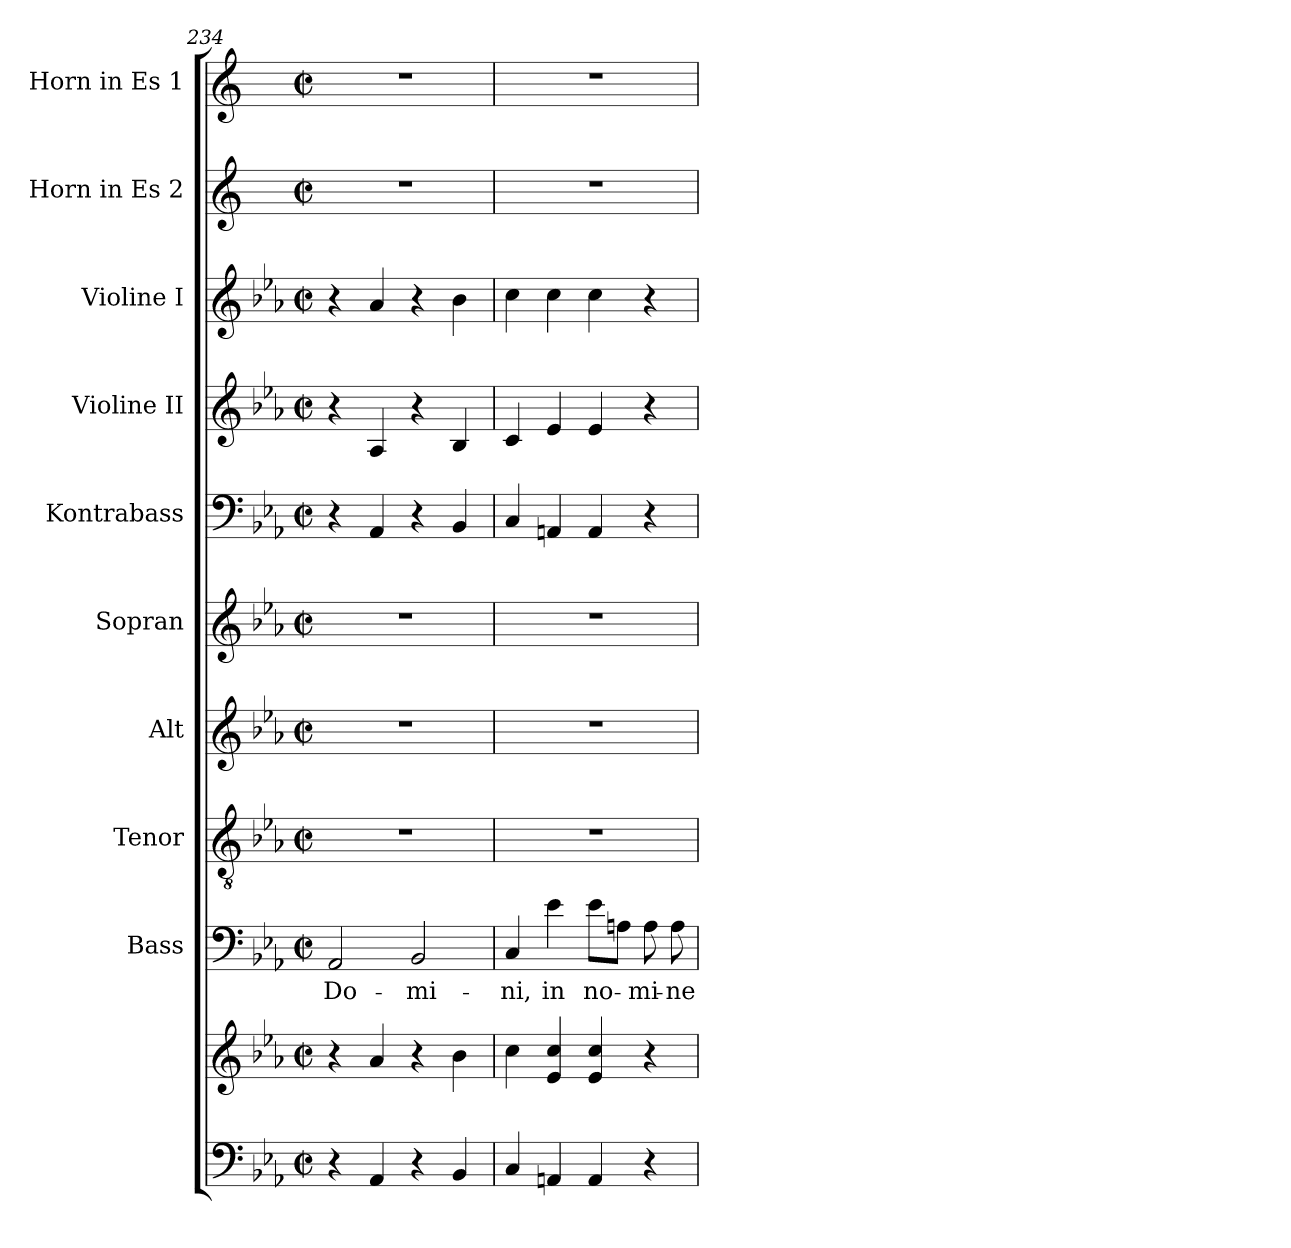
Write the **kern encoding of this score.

**kern	**kern	**kern	**text	**kern	**kern	**kern	**kern	**kern	**kern	**kern	**kern
*part10	*part10	*part9	*part9	*part8	*part7	*part6	*part5	*part4	*part3	*part2	*part1
*staff11	*staff10	*staff9	*staff9	*staff8	*staff7	*staff6	*staff5	*staff4	*staff3	*staff2	*staff1
*	*	*I"Bass	*	*I"Tenor	*I"Alt	*I"Sopran	*I"Kontrabass	*I"Violine II	*I"Violine I	*I"Horn in Es 2	*I"Horn in Es 1
*	*	*I'B.	*	*I'T.	*I'A.	*I'S.	*I'Kb.	*I'Vl. II	*I'Vl. I	*I'Hr. Es 2	*I'Hr. Es 1
*clefF4	*clefG2	*clefF4	*	*clefGv2	*clefG2	*clefG2	*clefF4	*clefG2	*clefG2	*clefG2	*clefG2
*	*	*	*	*	*	*	*ITrd7c12	*	*	*ITrd5c9	*ITrd5c9
*k[b-e-a-]	*k[b-e-a-]	*k[b-e-a-]	*	*k[b-e-a-]	*k[b-e-a-]	*k[b-e-a-]	*k[b-e-a-]	*k[b-e-a-]	*k[b-e-a-]	*k[b-e-a-]	*k[b-e-a-]
*E-:	*E-:	*E-:	*	*E-:	*E-:	*E-:	*E-:	*E-:	*E-:	*E-:	*E-:
*M2/2	*M2/2	*M2/2	*	*M2/2	*M2/2	*M2/2	*M2/2	*M2/2	*M2/2	*M2/2	*M2/2
*met(c|)	*met(c|)	*met(c|)	*	*met(c|)	*met(c|)	*met(c|)	*met(c|)	*met(c|)	*met(c|)	*met(c|)	*met(c|)
=234	=234	=234	=234	=234	=234	=234	=234	=234	=234	=234	=234
!	!	!	!LO:LY:b	!	!	!	!	!	!	!	!
4r	4r	2AA-/	Do-	1r	1r	1r	4r	4r	4r	1r	1r
4AA-/	4a-/	.	.	.	.	.	4AAA-/	4A-/	4a-/	.	.
!	!	!	!LO:LY:b	!	!	!	!	!	!	!	!
4r	4r	2BB-/	-mi-	.	.	.	4r	4r	4r	.	.
4BB-/	4b-\	.	.	.	.	.	4BBB-/	4B-/	4b-\	.	.
!!LO:PB:g=z
=235	=235	=235	=235	=235	=235	=235	=235	=235	=235	=235	=235
!	!	!	!LO:LY:b	!	!	!	!	!	!	!	!
4C/	4cc\	4C/	-ni,	1r	1r	1r	4CC/	4c/	4cc\	1r	1r
!	!	!	!LO:LY:b	!	!	!	!	!	!	!	!
4AAn/	4e-/ 4cc/	4e-\	in	.	.	.	4AAAn/	4e-/	4cc\	.	.
!	!	!	!LO:LY:b	!	!	!	!	!	!	!	!
4AA/	4e-/ 4cc/	8e-\L	no-	.	.	.	4AAA/	4e-/	4cc\	.	.
.	.	8An\J	.	.	.	.	.	.	.	.	.
!	!	!	!LO:LY:b	!	!	!	!	!	!	!	!
4r	4r	8A\	-mi-	.	.	.	4r	4r	4r	.	.
!	!	!	!LO:LY:b	!	!	!	!	!	!	!	!
.	.	8A\	-ne	.	.	.	.	.	.	.	.
=	=	=	=	=	=	=	=	=	=	=	=
*-	*-	*-	*-	*-	*-	*-	*-	*-	*-	*-	*-
